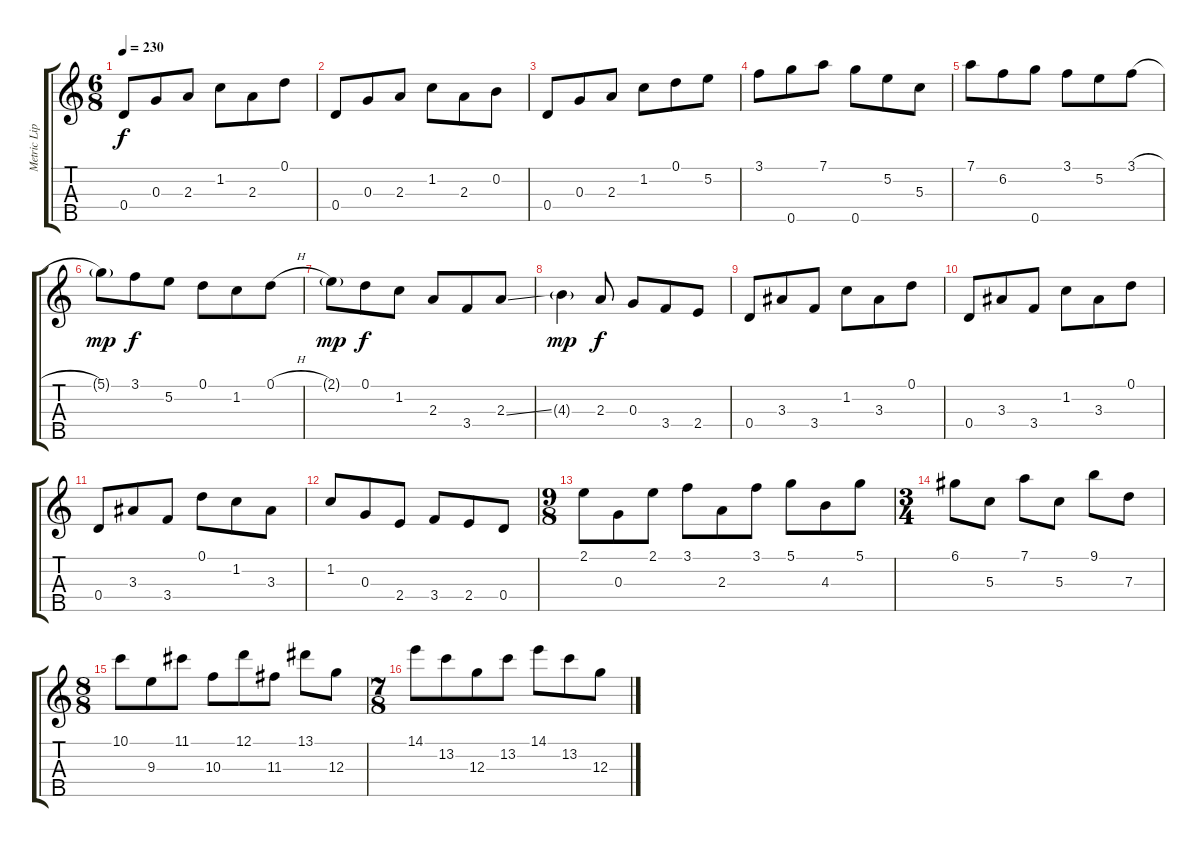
\track ("Metric Lips" "Metric Lip") {instrument banjo}
\staff {score tabs}
\tuning (D4 B3 G3 D3 G4) {hide}
\displaytranspose 12
\ts (6 8)
\tempo 230
\clef g2
\ks c
0.4.8{dy f} 0.3.8 2.3.8 1.2.8 2.3.8 0.1.8 |
0.4.8 0.3.8 2.3.8 1.2.8 2.3.8 0.2.8 |
0.4.8 0.3.8 2.3.8 1.2.8 0.1.8 5.2.8 |
3.1.8 0.5.8 7.1.8 0.5.8 5.2.8 5.3.8 |
7.1.8 6.2.8 0.5.8 3.1.8 5.2.8 3.1{h}.8 |
5.1{g}.8{dy mp} 3.1.8{dy f} 5.2.8 0.1.8 1.2.8 0.1{h}.8 |
2.1{g}.8{dy mp} 0.1.8{dy f} 1.2.8 2.3.8 3.4.8 2.3{ss}.8 |
4.3{g}.4{dy mp} 2.3.8{dy f} 0.3.8 3.4.8 2.4.8 |
0.4.8 3.3.8 3.4.8 1.2.8 3.3.8 0.1.8 |
0.4.8 3.3.8 3.4.8 1.2.8 3.3.8 0.1.8 |
0.4.8 3.3.8 3.4.8 0.1.8 1.2.8 3.3.8 |
1.2.8 0.3.8 2.4.8 3.4.8 2.4.8 0.4.8 |
\ts (9 8)
2.1.8 0.3.8 2.1.8 3.1.8 2.3.8 3.1.8 5.1.8 4.3.8 5.1.8 |
\ts (3 4)
6.1.8 5.3.8 7.1.8 5.3.8 9.1.8 7.3.8 |
\ts (8 8)
10.1.8 9.3.8 11.1.8 10.3.8 12.1.8 11.3.8 13.1.8 12.3.8 |
\ts (7 8)
14.1.8 13.2.8 12.3.8 13.2.8 14.1.8 13.2.8 12.3.8
